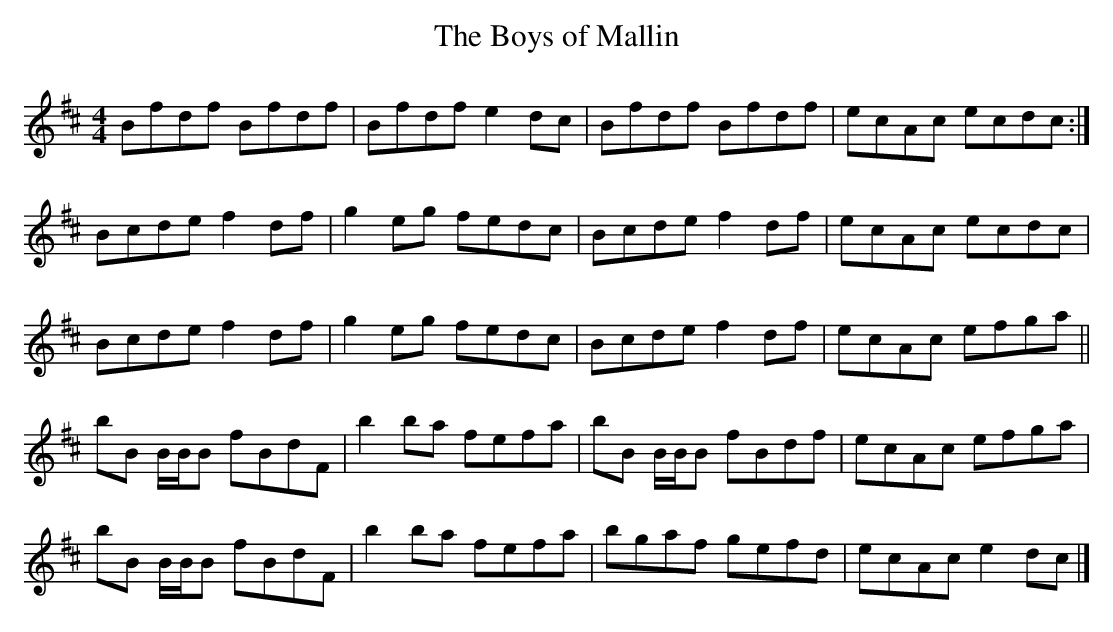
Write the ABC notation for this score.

X:1
T:The Boys of Mallin
M:4/4
L:1/8
K:Bm
Bfdf Bfdf|Bfdf e2 dc|Bfdf Bfdf|ecAc ecdc:|
Bcde f2df|g2eg fedc|Bcde f2df|ecAc ecdc|
Bcde f2df|g2eg fedc|Bcde f2df|ecAc efga||
bB B/B/B fBdF|b2ba fefa|bB B/B/B fBdf|ecAc efga|
bB B/B/B fBdF|b2ba fefa|bgaf gefd|ecAc e2dc|]
